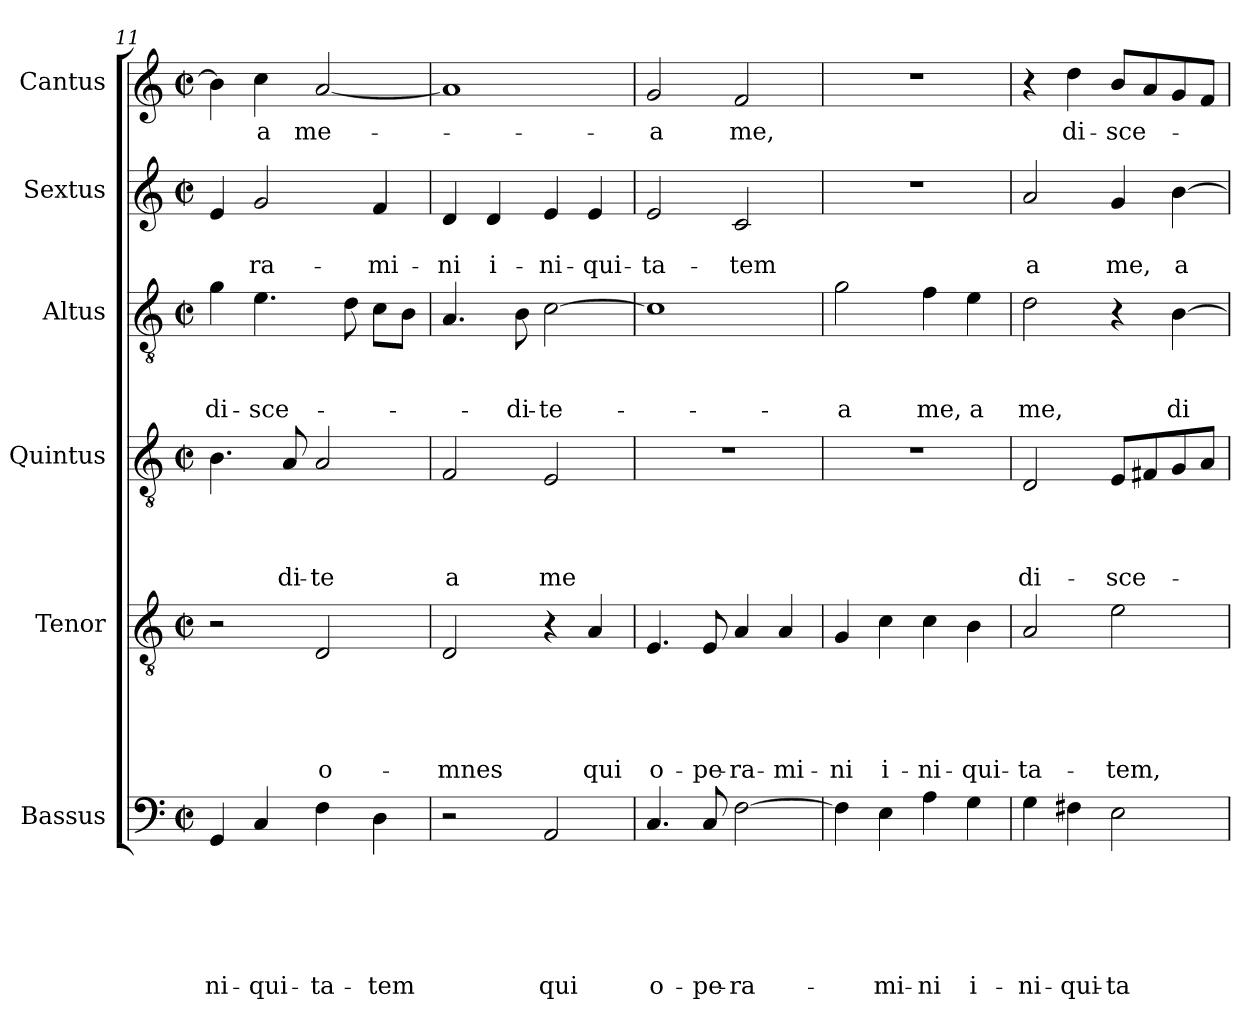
**kern	**text	**text	**text	**text	**text	**text	**kern	**text	**text	**text	**text	**text	**kern	**text	**text	**text	**text	**kern	**text	**text	**text	**kern	**text	**text	**kern	**text
*part6	*part6	*part6	*part6	*part6	*part6	*part6	*part5	*part5	*part5	*part5	*part5	*part5	*part4	*part4	*part4	*part4	*part4	*part3	*part3	*part3	*part3	*part2	*part2	*part2	*part1	*part1
*staff6	*staff6	*staff6	*staff6	*staff6	*staff6	*staff6	*staff5	*staff5	*staff5	*staff5	*staff5	*staff5	*staff4	*staff4	*staff4	*staff4	*staff4	*staff3	*staff3	*staff3	*staff3	*staff2	*staff2	*staff2	*staff1	*staff1
*I"Bassus	*	*	*	*	*	*	*I"Tenor	*	*	*	*	*	*I"Quintus	*	*	*	*	*I"Altus	*	*	*	*I"Sextus	*	*	*I"Cantus	*
*I'B.	*	*	*	*	*	*	*I'T.	*	*	*	*	*	*I'Q.	*	*	*	*	*I'A.	*	*	*	*I'S.	*	*	*I'C.	*
!!LO:PB:g=z
*clefF4	*	*	*	*	*	*	*clefGv2	*	*	*	*	*	*clefGv2	*	*	*	*	*clefGv2	*	*	*	*clefG2	*	*	*clefG2	*
*k[]	*	*	*	*	*	*	*k[]	*	*	*	*	*	*k[]	*	*	*	*	*k[]	*	*	*	*k[]	*	*	*k[]	*
*C:	*	*	*	*	*	*	*C:	*	*	*	*	*	*C:	*	*	*	*	*C:	*	*	*	*C:	*	*	*C:	*
*M2/2	*	*	*	*	*	*	*M2/2	*	*	*	*	*	*M2/2	*	*	*	*	*M2/2	*	*	*	*M2/2	*	*	*M2/2	*
*met(c|)	*	*	*	*	*	*	*met(c|)	*	*	*	*	*	*met(c|)	*	*	*	*	*met(c|)	*	*	*	*met(c|)	*	*	*met(c|)	*
=11	=11	=11	=11	=11	=11	=11	=11	=11	=11	=11	=11	=11	=11	=11	=11	=11	=11	=11	=11	=11	=11	=11	=11	=11	=11	=11
!	!	!	!	!	!	!LO:LY:b	!	!	!	!	!	!	!	!	!	!	!	!	!	!	!LO:LY:b	!	!	!	!	!
4GG/	.	.	.	.	.	-ni-	2r	.	.	.	.	.	4.B\	.	.	.	.	4g\	.	.	di-	4e/	.	.	4b\]	.
!	!	!	!	!	!	!LO:LY:b	!	!	!	!	!	!	!	!	!	!	!	!	!	!	!LO:LY:b	!	!	!LO:LY:b	!	!LO:LY:b
4C/	.	.	.	.	.	-qui-	.	.	.	.	.	.	.	.	.	.	.	4.e\	.	.	-sce-	2g/	.	-ra-	4cc\	-a
!	!	!	!	!	!	!	!	!	!	!	!	!	!	!	!	!	!LO:LY:b	!	!	!	!	!	!	!	!	!
.	.	.	.	.	.	.	.	.	.	.	.	.	8A/	.	.	.	-di-	.	.	.	.	.	.	.	.	.
!	!	!	!	!	!	!LO:LY:b	!	!	!	!	!	!LO:LY:b	!	!	!	!	!LO:LY:b	!	!	!	!	!	!	!	!	!LO:LY:b
4F\	.	.	.	.	.	-ta-	2D/	.	.	.	.	o-	2A/	.	.	.	-te	.	.	.	.	.	.	.	[<2a/	me-
.	.	.	.	.	.	.	.	.	.	.	.	.	.	.	.	.	.	8d\	.	.	.	.	.	.	.	.
!	!	!	!	!	!	!LO:LY:b	!	!	!	!	!	!	!	!	!	!	!	!	!	!	!	!	!	!LO:LY:b	!	!
4D\	.	.	.	.	.	-tem	.	.	.	.	.	.	.	.	.	.	.	8c\L	.	.	.	4f/	.	-mi-	.	.
.	.	.	.	.	.	.	.	.	.	.	.	.	.	.	.	.	.	8B\J	.	.	.	.	.	.	.	.
=12	=12	=12	=12	=12	=12	=12	=12	=12	=12	=12	=12	=12	=12	=12	=12	=12	=12	=12	=12	=12	=12	=12	=12	=12	=12	=12
!	!	!	!	!	!	!	!	!	!	!	!	!LO:LY:b	!	!	!	!	!LO:LY:b	!	!	!	!	!	!	!LO:LY:b	!	!
2r	.	.	.	.	.	.	2D/	.	.	.	.	-mnes	2F/	.	.	.	a	4.A/	.	.	.	4d/	.	-ni	1a]	.
!	!	!	!	!	!	!	!	!	!	!	!	!	!	!	!	!	!	!	!	!	!	!	!	!LO:LY:b	!	!
.	.	.	.	.	.	.	.	.	.	.	.	.	.	.	.	.	.	.	.	.	.	4d/	.	i-	.	.
!	!	!	!	!	!	!	!	!	!	!	!	!	!	!	!	!	!	!	!	!	!LO:LY:b	!	!	!	!	!
.	.	.	.	.	.	.	.	.	.	.	.	.	.	.	.	.	.	8B\	.	.	-di-	.	.	.	.	.
!	!	!	!	!	!	!LO:LY:b	!	!	!	!	!	!	!	!	!	!	!LO:LY:b	!	!	!	!LO:LY:b	!	!	!LO:LY:b	!	!
2AA/	.	.	.	.	.	qui	4r	.	.	.	.	.	2E/	.	.	.	me	[>2c\	.	.	-te-	4e/	.	-ni-	.	.
!	!	!	!	!	!	!	!	!	!	!	!	!LO:LY:b	!	!	!	!	!	!	!	!	!	!	!	!LO:LY:b	!	!
.	.	.	.	.	.	.	4A/	.	.	.	.	qui	.	.	.	.	.	.	.	.	.	4e/	.	-qui-	.	.
=13	=13	=13	=13	=13	=13	=13	=13	=13	=13	=13	=13	=13	=13	=13	=13	=13	=13	=13	=13	=13	=13	=13	=13	=13	=13	=13
!	!	!	!	!	!	!LO:LY:b	!	!	!	!	!	!LO:LY:b	!	!	!	!	!	!	!	!	!	!	!	!LO:LY:b	!	!LO:LY:b
4.C/	.	.	.	.	.	o-	4.E/	.	.	.	.	o-	1r	.	.	.	.	1c]	.	.	.	2e/	.	-ta-	2g/	-a
!	!	!	!	!	!	!LO:LY:b	!	!	!	!	!	!LO:LY:b	!	!	!	!	!	!	!	!	!	!	!	!	!	!
8C/	.	.	.	.	.	-pe-	8E/	.	.	.	.	-pe-	.	.	.	.	.	.	.	.	.	.	.	.	.	.
!	!	!	!	!	!	!LO:LY:b	!	!	!	!	!	!LO:LY:b	!	!	!	!	!	!	!	!	!	!	!	!LO:LY:b	!	!LO:LY:b
[>2F\	.	.	.	.	.	-ra-	4A/	.	.	.	.	-ra-	.	.	.	.	.	.	.	.	.	2c/	.	-tem	2f/	me,
!	!	!	!	!	!	!	!	!	!	!	!	!LO:LY:b	!	!	!	!	!	!	!	!	!	!	!	!	!	!
.	.	.	.	.	.	.	4A/	.	.	.	.	-mi-	.	.	.	.	.	.	.	.	.	.	.	.	.	.
=14	=14	=14	=14	=14	=14	=14	=14	=14	=14	=14	=14	=14	=14	=14	=14	=14	=14	=14	=14	=14	=14	=14	=14	=14	=14	=14
!	!	!	!	!	!	!	!	!	!	!	!	!LO:LY:b	!	!	!	!	!	!	!	!	!LO:LY:b	!	!	!	!	!
4F\]	.	.	.	.	.	.	4G/	.	.	.	.	-ni	1r	.	.	.	.	2g\	.	.	-a	1r	.	.	1r	.
!	!	!	!	!	!	!LO:LY:b	!	!	!	!	!	!LO:LY:b	!	!	!	!	!	!	!	!	!	!	!	!	!	!
4E\	.	.	.	.	.	-mi-	4c\	.	.	.	.	i-	.	.	.	.	.	.	.	.	.	.	.	.	.	.
!	!	!	!	!	!	!LO:LY:b	!	!	!	!	!	!LO:LY:b	!	!	!	!	!	!	!	!	!LO:LY:b	!	!	!	!	!
4A\	.	.	.	.	.	-ni	4c\	.	.	.	.	-ni-	.	.	.	.	.	4f\	.	.	me,	.	.	.	.	.
!	!	!	!	!	!	!LO:LY:b	!	!	!	!	!	!LO:LY:b	!	!	!	!	!	!	!	!	!LO:LY:b	!	!	!	!	!
4G\	.	.	.	.	.	i-	4B\	.	.	.	.	-qui-	.	.	.	.	.	4e\	.	.	a	.	.	.	.	.
=15	=15	=15	=15	=15	=15	=15	=15	=15	=15	=15	=15	=15	=15	=15	=15	=15	=15	=15	=15	=15	=15	=15	=15	=15	=15	=15
!	!	!	!	!	!	!LO:LY:b	!	!	!	!	!	!LO:LY:b	!	!	!	!	!LO:LY:b	!	!	!	!LO:LY:b	!	!	!LO:LY:b	!	!
4G\	.	.	.	.	.	-ni-	2A/	.	.	.	.	-ta-	2D/	.	.	.	di-	2d\	.	.	me,	2a/	.	a	4r	.
!	!	!	!	!	!	!LO:LY:b	!	!	!	!	!	!	!	!	!	!	!	!	!	!	!	!	!	!	!	!LO:LY:b
4F#X\	.	.	.	.	.	-qui-	.	.	.	.	.	.	.	.	.	.	.	.	.	.	.	.	.	.	4dd\	di-
!	!	!	!	!	!	!LO:LY:b	!	!	!	!	!	!LO:LY:b	!	!	!	!	!LO:LY:b	!	!	!	!	!	!	!LO:LY:b	!	!LO:LY:b
2E\	.	.	.	.	.	-ta-	2e\	.	.	.	.	-tem,	8E/L	.	.	.	-sce-	4r	.	.	.	4g/	.	me,	8b/L	-sce-
.	.	.	.	.	.	.	.	.	.	.	.	.	8F#X/	.	.	.	.	.	.	.	.	.	.	.	8a/	.
!	!	!	!	!	!	!	!	!	!	!	!	!	!	!	!	!	!	!	!	!	!LO:LY:b	!	!	!LO:LY:b	!	!
.	.	.	.	.	.	.	.	.	.	.	.	.	8G/	.	.	.	.	[<4B\	.	.	di-	[<4b\	.	a-	8g/	.
.	.	.	.	.	.	.	.	.	.	.	.	.	8A/J	.	.	.	.	.	.	.	.	.	.	.	8f/J	.
=	=	=	=	=	=	=	=	=	=	=	=	=	=	=	=	=	=	=	=	=	=	=	=	=	=	=
*-	*-	*-	*-	*-	*-	*-	*-	*-	*-	*-	*-	*-	*-	*-	*-	*-	*-	*-	*-	*-	*-	*-	*-	*-	*-	*-
